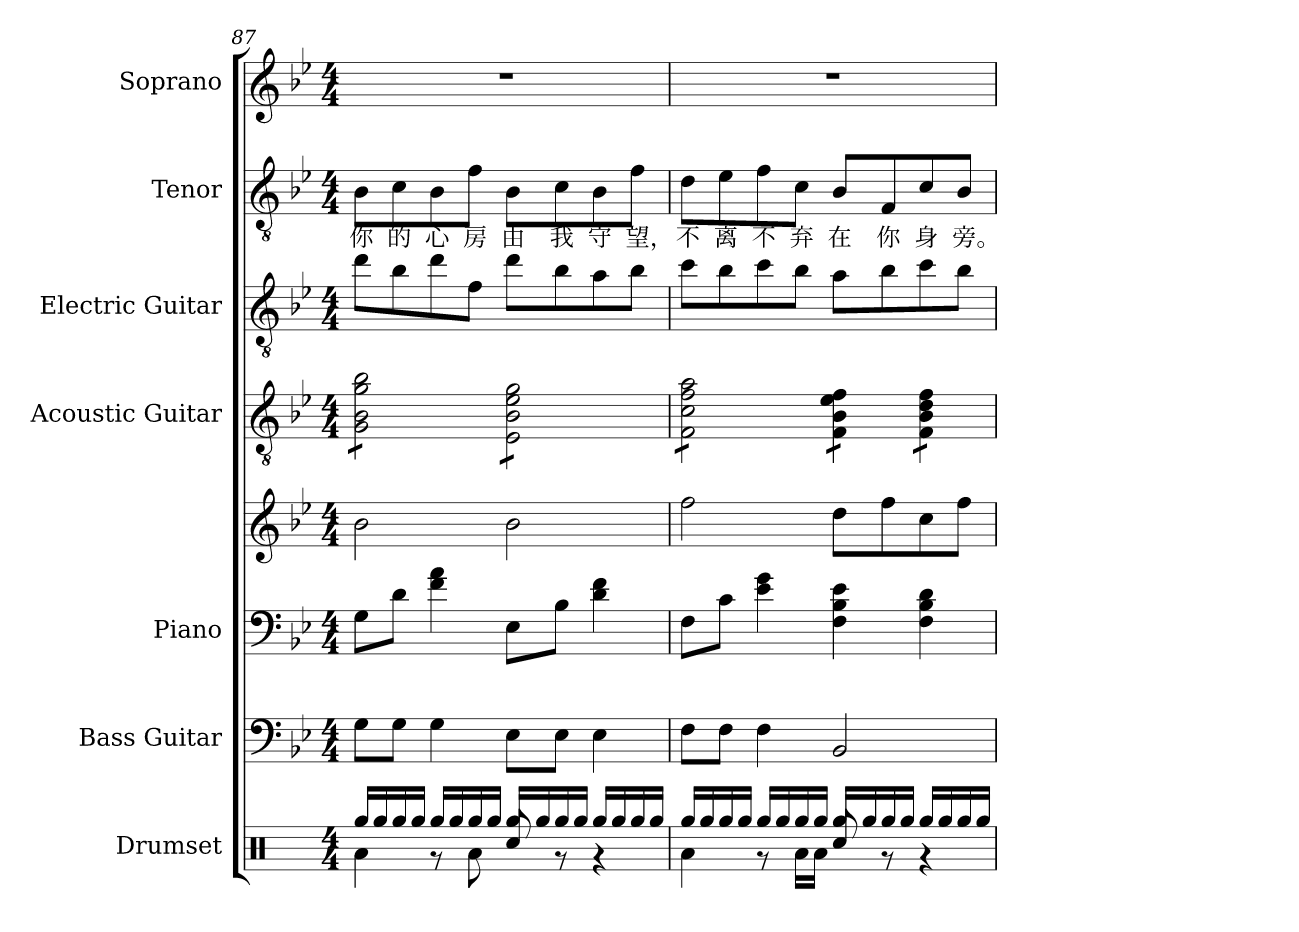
**kern	**kern	**kern	**kern	**kern	**kern	**kern	**text	**kern
*part7	*part6	*part5	*part5	*part4	*part3	*part2	*part2	*part1
*staff8	*staff7	*staff6	*staff5	*staff4	*staff3	*staff2	*staff2	*staff1
*I"Drumset	*I"Bass Guitar	*I"Piano	*	*I"Acoustic Guitar	*I"Electric Guitar	*I"Tenor	*	*I"Soprano
*I'Drs.	*I'B. Guit.	*I'Pno.	*	*I'Guit.	*I'El. Guit.	*I'T.	*	*I'S.
*clefX	*clefF4	*clefF4	*clefG2	*clefGv2	*clefGv2	*clefGv2	*	*clefG2
*	*ITrd7c12	*	*	*	*	*	*	*
*k[]	*k[b-e-]	*k[b-e-]	*k[b-e-]	*k[b-e-]	*k[b-e-]	*k[b-e-]	*	*k[b-e-]
*M4/4	*M4/4	*M4/4	*M4/4	*M4/4	*M4/4	*M4/4	*	*M4/4
=87	=87	=87	=87	=87	=87	=87	=87	=87
*^	*	*	*	*	*	*	*	*
!	!	!	!	!	!	!	!	!LO:LY:b	!
*	*	*	*	*	*tremolo	*	*	*	*
16Rgg/LL	4Ra\	8GG\L	8G\L	2b-\	8G\ 8B-\ 8g\ 8b-\L	8dd\L	8B-\L	你	1r
16Rgg/	.	.	.	.	.	.	.	.	.
!	!	!	!	!	!	!	!	!LO:LY:b	!
16Rgg/	.	8GG\J	8d\J	.	8G\ 8B-\ 8g\ 8b-\	8b-\	8c\	的	.
16Rgg/JJ	.	.	.	.	.	.	.	.	.
!	!	!	!	!	!	!	!	!LO:LY:b	!
16Rgg/LL	8r	4GG\	4f\ 4a\	.	8G\ 8B-\ 8g\ 8b-\	8dd\	8B-\	心	.
16Rgg/	.	.	.	.	.	.	.	.	.
!	!	!	!	!	!	!	!	!LO:LY:b	!
16Rgg/	8Ra\	.	.	.	8G\ 8B-\ 8g\ 8b-\J	8f\J	8f\J	房	.
16Rgg/JJ	.	.	.	.	.	.	.	.	.
!	!	!	!	!	!	!	!	!LO:LY:b	!
16Rgg/LL	8Rcc/	8EE-\L	8E-\L	2b-\	8E-\ 8B-\ 8e-\ 8g\L	8dd\L	8B-\L	由	.
16Rgg/	.	.	.	.	.	.	.	.	.
!	!	!	!	!	!	!	!	!LO:LY:b	!
16Rgg/	8r	8EE-\J	8B-\J	.	8E-\ 8B-\ 8e-\ 8g\	8b-\	8c\	我	.
16Rgg/JJ	.	.	.	.	.	.	.	.	.
!	!	!	!	!	!	!	!	!LO:LY:b	!
16Rgg/LL	4r	4EE-\	4d\ 4f\	.	8E-\ 8B-\ 8e-\ 8g\	8a\	8B-\	守	.
16Rgg/	.	.	.	.	.	.	.	.	.
!	!	!	!	!	!	!	!	!LO:LY:b	!
16Rgg/	.	.	.	.	8E-\ 8B-\ 8e-\ 8g\J	8b-\J	8f\J	望，	.
16Rgg/JJ	.	.	.	.	.	.	.	.	.
!!LO:PB:g=z
=88	=88	=88	=88	=88	=88	=88	=88	=88	=88
!	!	!	!	!	!	!	!	!LO:LY:b	!
16Rgg/LL	4Ra\	8FF\L	8F\L	2ff\	8F\ 8c\ 8f\ 8a\L	8cc\L	8d\L	不	1r
16Rgg/	.	.	.	.	.	.	.	.	.
!	!	!	!	!	!	!	!	!LO:LY:b	!
16Rgg/	.	8FF\J	8c\J	.	8F\ 8c\ 8f\ 8a\	8b-\	8e-\	离	.
16Rgg/JJ	.	.	.	.	.	.	.	.	.
!	!	!	!	!	!	!	!	!LO:LY:b	!
16Rgg/LL	8r	4FF\	4e-\ 4g\	.	8F\ 8c\ 8f\ 8a\	8cc\	8f\	不	.
16Rgg/	.	.	.	.	.	.	.	.	.
!	!	!	!	!	!	!	!	!LO:LY:b	!
16Rgg/	16Ra\LL	.	.	.	8F\ 8c\ 8f\ 8a\J	8b-\J	8c\J	弃	.
16Rgg/JJ	16Ra\JJ	.	.	.	.	.	.	.	.
!	!	!	!	!	!	!	!	!LO:LY:b	!
16Rgg/LL	8Rcc/	2BBB-/	4F\ 4B-\ 4e-\	8dd\L	8F\ 8B-\ 8e-\ 8f\L	8a\L	8B-/L	在	.
16Rgg/	.	.	.	.	.	.	.	.	.
!	!	!	!	!	!	!	!	!LO:LY:b	!
16Rgg/	8r	.	.	8ff\	8F\ 8B-\ 8e-\ 8f\J	8b-\	8F/	你	.
16Rgg/JJ	.	.	.	.	.	.	.	.	.
!	!	!	!	!	!	!	!	!LO:LY:b	!
16Rgg/LL	4r	.	4F\ 4B-\ 4d\	8cc\	8F\ 8B-\ 8d\ 8f\L	8cc\	8c/	身	.
16Rgg/	.	.	.	.	.	.	.	.	.
!	!	!	!	!	!	!	!	!LO:LY:b	!
16Rgg/	.	.	.	8ff\J	8F\ 8B-\ 8d\ 8f\J	8b-\J	8B-/J	旁。	.
*	*	*	*	*	*Xtremolo	*	*	*	*
16Rgg/JJ	.	.	.	.	.	.	.	.	.
*v	*v	*	*	*	*	*	*	*	*
=	=	=	=	=	=	=	=	=
*-	*-	*-	*-	*-	*-	*-	*-	*-
